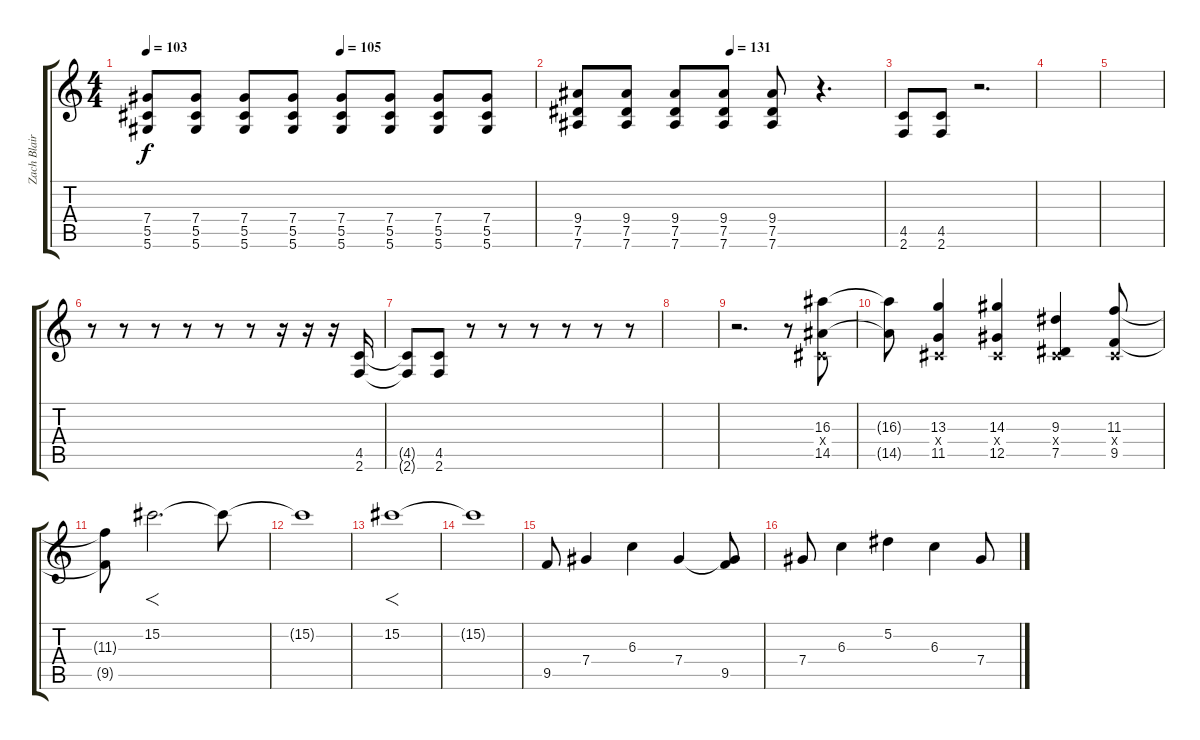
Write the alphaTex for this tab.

\track ("Zach Blair (Distortion Guitar)" "Zach Blair") {instrument distortionguitar}
\staff {score tabs}
\tuning (Eb4 Bb3 Gb3 Db3 Ab2 Eb2) {hide}
\ts (4 4)
\tempo 103
\tempo (105 0.5)
\clef g2
\ks c
(7.4 5.5 5.6).8{dy f} (7.4 5.5 5.6).8 (7.4 5.5 5.6).8 (7.4 5.5 5.6).8 (7.4 5.5 5.6).8 (7.4 5.5 5.6).8 (7.4 5.5 5.6).8 (7.4 5.5 5.6).8 |
\tempo (131 0.5)
(9.4 7.5 7.6).8 (9.4 7.5 7.6).8 (9.4 7.5 7.6).8 (9.4 7.5 7.6).8 (9.4 7.5 7.6).8 r.4{d} |
(4.5 2.6).8 (4.5 2.6).8 r.2{d} |
|
|
r.8 r.8 r.8 r.8 r.8 r.8 r.16 r.16 r.16 (4.5 2.6).16 |
(4.5{t} 2.6{t}).8 (4.5 2.6).8 r.8 r.8 r.8 r.8 r.8 r.8 |
|
r.2{d} r.8 (16.3 0.4{x} 14.5).8 |
(16.3{t} 14.5{t}).8 (13.3 0.4{x} 11.5).4 (14.3 0.4{x} 12.5).4 (9.3 0.4{x} 7.5).4 (11.3 0.4{x} 9.5).8 |
(11.3{t} 9.5{t}).8 15.2.2{f d} 15.2{t}.8 |
15.2{t}.1 |
15.2.1{f} |
15.2{t}.1 |
9.5.8 7.4.4 6.3.4 7.4.4 (7.4{t} 9.5).8 |
7.4.8 6.3.4 5.2.4 6.3.4 7.4.8
